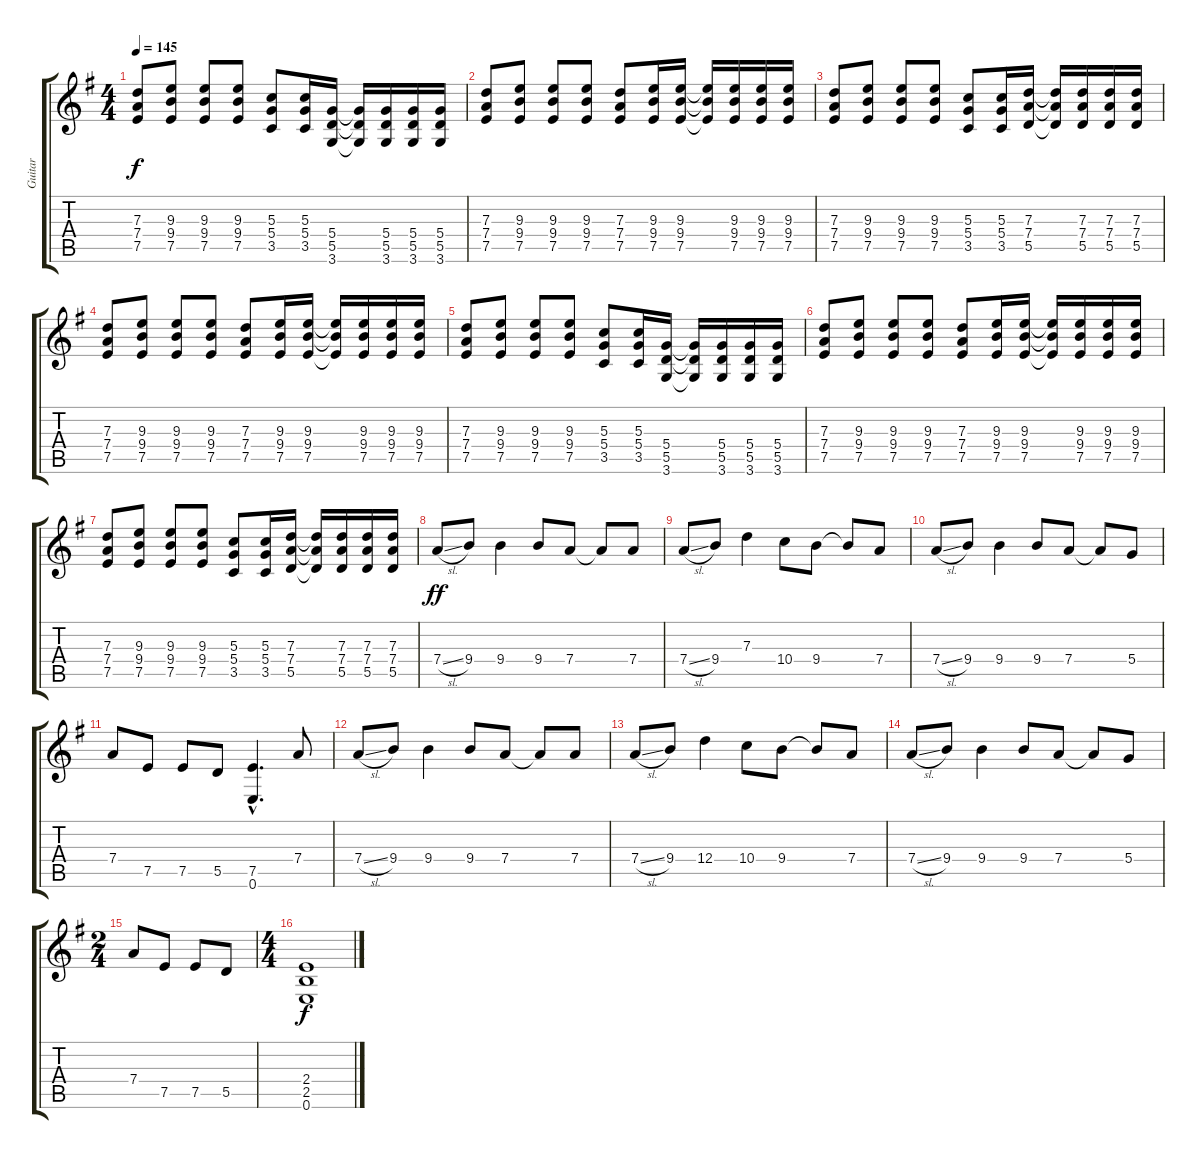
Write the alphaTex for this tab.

\track ("Guitar" "Guitar") {instrument distortionguitar}
\staff {score tabs}
\tuning (E4 B3 G3 D3 A2 E2) {hide}
\ts (4 4)
\tempo 145
\clef g2
\ks eminor
(7.3 7.4 7.5).8{dy f} (9.3 9.4 7.5).8 (9.3 9.4 7.5).8 (9.3 9.4 7.5).8 (5.3 5.4 3.5).8 (5.3 5.4 3.5).16 (5.4 5.5 3.6).16 (5.4{t} 5.5{t} 3.6{t}).16 (5.4 5.5 3.6).16 (5.4 5.5 3.6).16 (5.4 5.5 3.6).16 |
(7.3 7.4 7.5).8 (9.3 9.4 7.5).8 (9.3 9.4 7.5).8 (9.3 9.4 7.5).8 (7.3 7.4 7.5).8 (9.3 9.4 7.5).16 (9.3 9.4 7.5).16 (9.3{t} 9.4{t} 7.5{t}).16 (9.3 9.4 7.5).16 (9.3 9.4 7.5).16 (9.3 9.4 7.5).16 |
(7.3 7.4 7.5).8 (9.3 9.4 7.5).8 (9.3 9.4 7.5).8 (9.3 9.4 7.5).8 (5.3 5.4 3.5).8 (5.3 5.4 3.5).16 (7.3 7.4 5.5).16 (7.3{t} 7.4{t} 5.5{t}).16 (7.3 7.4 5.5).16 (7.3 7.4 5.5).16 (7.3 7.4 5.5).16 |
(7.3 7.4 7.5).8 (9.3 9.4 7.5).8 (9.3 9.4 7.5).8 (9.3 9.4 7.5).8 (7.3 7.4 7.5).8 (9.3 9.4 7.5).16 (9.3 9.4 7.5).16 (9.3{t} 9.4{t} 7.5{t}).16 (9.3 9.4 7.5).16 (9.3 9.4 7.5).16 (9.3 9.4 7.5).16 |
(7.3 7.4 7.5).8 (9.3 9.4 7.5).8 (9.3 9.4 7.5).8 (9.3 9.4 7.5).8 (5.3 5.4 3.5).8 (5.3 5.4 3.5).16 (5.4 5.5 3.6).16 (5.4{t} 5.5{t} 3.6{t}).16 (5.4 5.5 3.6).16 (5.4 5.5 3.6).16 (5.4 5.5 3.6).16 |
(7.3 7.4 7.5).8 (9.3 9.4 7.5).8 (9.3 9.4 7.5).8 (9.3 9.4 7.5).8 (7.3 7.4 7.5).8 (9.3 9.4 7.5).16 (9.3 9.4 7.5).16 (9.3{t} 9.4{t} 7.5{t}).16 (9.3 9.4 7.5).16 (9.3 9.4 7.5).16 (9.3 9.4 7.5).16 |
(7.3 7.4 7.5).8 (9.3 9.4 7.5).8 (9.3 9.4 7.5).8 (9.3 9.4 7.5).8 (5.3 5.4 3.5).8 (5.3 5.4 3.5).16 (7.3 7.4 5.5).16 (7.3{t} 7.4{t} 5.5{t}).16 (7.3 7.4 5.5).16 (7.3 7.4 5.5).16 (7.3 7.4 5.5).16 |
7.4{sl}.8{dy ff} 9.4.8 9.4.4 9.4.8 7.4.8 7.4{t}.8 7.4.8 |
7.4{sl}.8 9.4.8 7.3.4 10.4.8 9.4.8 9.4{t}.8 7.4.8 |
7.4{sl}.8 9.4.8 9.4.4 9.4.8 7.4.8 7.4{t}.8 5.4.8 |
7.4.8 7.5.8 7.5.8 5.5.8 (7.5{hac} 0.6{hac}).4{d} 7.4.8 |
7.4{sl}.8 9.4.8 9.4.4 9.4.8 7.4.8 7.4{t}.8 7.4.8 |
7.4{sl}.8 9.4.8 12.4.4 10.4.8 9.4.8 9.4{t}.8 7.4.8 |
7.4{sl}.8 9.4.8 9.4.4 9.4.8 7.4.8 7.4{t}.8 5.4.8 |
\ts (2 4)
7.4.8 7.5.8 7.5.8 5.5.8 |
\ts (4 4)
(2.4 2.5 0.6).1{dy f}
